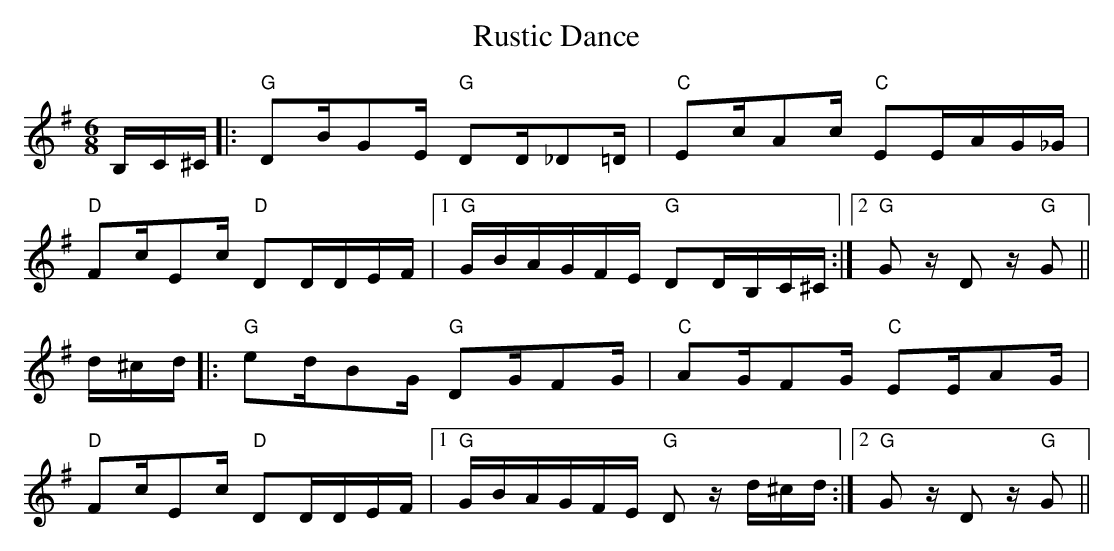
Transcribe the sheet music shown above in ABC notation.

X:1
T:Rustic Dance
L:1/8
M:6/8
K:G
B,/C/^C/ |: "G"DB/GE/ "G"DD/_D=D/ |\
"C"Ec/Ac/ "C"EE/A/G/_G/ |
"D"Fc/Ec/ "D"DD/D/E/F/ \
|1 "G"G/B/A/G/F/E/ "G"DD/B,/C/^C/ :|2\
"G"G z/2  D z/2  "G"G ||
d/^c/d/ |: "G"ed/BG/ "G"DG/FG/ |\
"C"AG/FG/ "C"EE/AG/ |
"D"Fc/Ec/ "D"DD/D/E/F/ \
|1 "G"G/B/A/G/F/E/ "G"D z/2  d/^c/d/ :|2\
"G"G z/2  D z/2  "G"G ||
